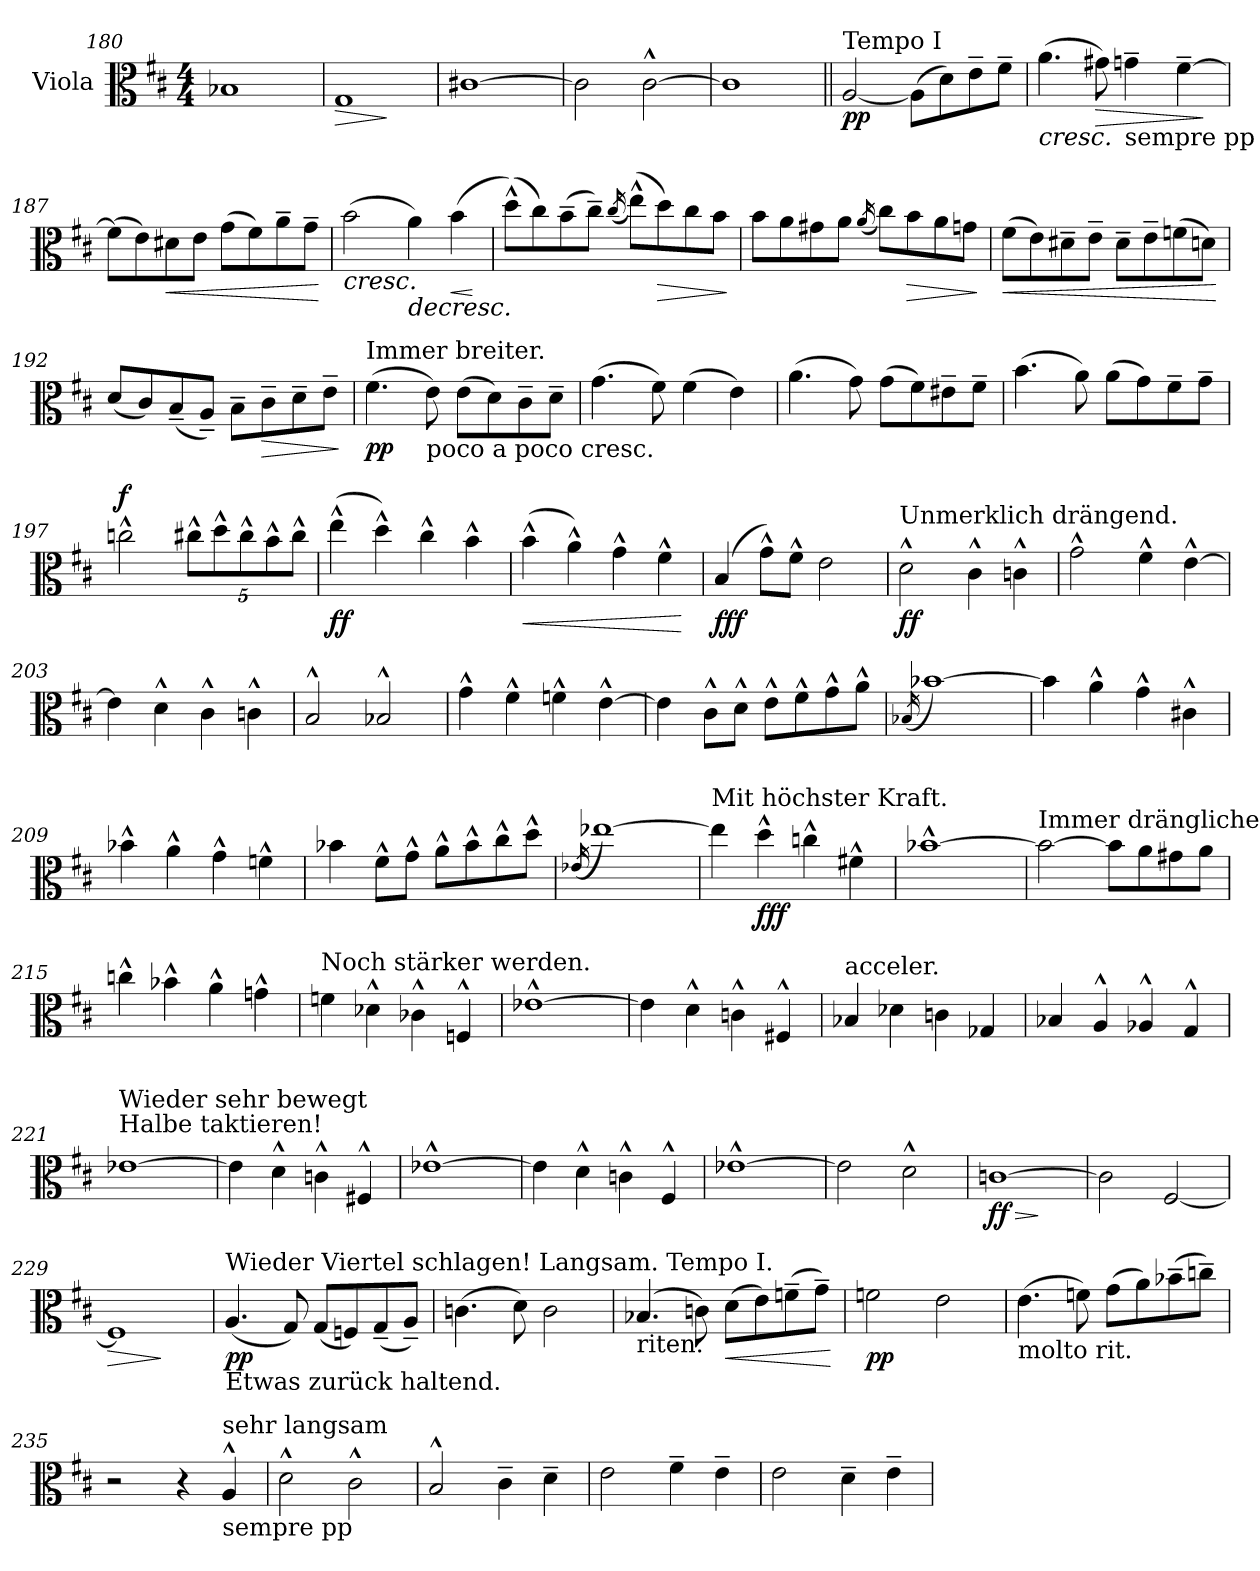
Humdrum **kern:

**kern	**dynam
*part1	*part1
*staff1	*staff1
*I"Viola	*
*I'Vla.	*
*clefC3	*
*k[f#c#]	*
*M4/4	*
=180	=180
1B-X	.
=181	=181
!	!LO:HP:b
1G	>
.	]
=182	=182
[1c#X	.
=183	=183
2c#\]	.
[2c#^^\	.
=184	=184
1c#]	.
=185||	=185||
!LO:TX:a:t=Tempo I	!
!	!LO:DY:b
[2A/	pp
(8A\L]	.
8d\)	.
8e~\	.
8f#~\J	.
!!LO:LB:g=z
=186	=186
!	!LO:HP:b
(4.a\	<
!	!LO:HP:b
8g#X\)	>
!LO:TX:b:t=sempre pp	!
4gn~\	.
[4f#~\	.
.	[ ]
=187	=187
(8f#\L]	.
8e\)	.
!	!LO:HP:b
8d#X\	<
8e\J	.
(8g\L	.
8f#\)	.
8a~\	.
8g~\J	.
.	[
=188	=188
!	!LO:HP:b
(2b\	<
!	!LO:HP:b
4a\)	>
!	!LO:HP:b
(4b\	<
.	[ ] [
=189	=189
(8dd^^\L)	.
8cc#\)	.
(8b~\	.
8cc#~\J)	.
(16qcc#/	.
(8ee^^\L)	.
!	!LO:HP:b
8dd\)	>
8cc#\	.
8b\J	.
.	]
=190	=190
8b\L	.
8a\	.
8g#X\	.
8a\J	.
(16qa/	.
8cc#\L)	.
!	!LO:HP:b
8b\	>
8a\	.
8gn\J	.
.	]
!!LO:LB:g=z
=191	=191
!	!LO:HP:b
(8f#\L	<
8e\)	.
8d#X~\	.
8e~\J	.
8d#~\L	.
8e~\	.
(8fn\	.
8dn\J)	.
.	[
=192	=192
(8d/L	.
8c#/)	.
(8B~/	.
8A~/J)	.
8B~\L	.
!	!LO:HP:b
8c#~\	>
8d~\	.
8e~\J	.
.	]
=193	=193
!LO:TX:a:t=Immer breiter.	!
!	!LO:DY:b
(4.f#\	pp
!LO:TX:b:t=poco    a    poco    cresc.	!
8e\)	.
(8e\L	.
8d\)	.
8c#~\	.
8d~\J	.
=194	=194
(4.g\	.
8f#\)	.
(4f#\	.
4e\)	.
=195	=195
(4.a\	.
8g\)	.
(8g\L	.
8f#\)	.
8e#X~\	.
8f#~\J	.
=196	=196
(4.b\	.
8a\)	.
(8a\L	.
8g\)	.
8f#~\	.
8g~\J	.
!!LO:LB:g=z
=197	=197
!	!LO:DY:a
2ccn^^\	f
*Xbrackettup	*
10cc#X^^\L	.
10dd^^\	.
10cc#^^\	.
10b^^\	.
10cc#^^\J	.
=198	=198
!	!LO:DY:b
(4ee^^\	ff
4dd^^\)	.
4cc#^^\	.
4b^^\	.
=199	=199
!	!LO:HP:b
(4b^^\	<
4a^^\)	.
4g^^\	.
4f#^^\	.
.	[
=200	=200
!	!LO:DY:b
(4B/	fff
8g^^\L)	.
8f#^^\J	.
2e\	.
=201	=201
!LO:TX:a:t=Unmerklich drängend.	!
!	!LO:DY:b
2d^^\	ff
4c#^^\	.
4cn^^\	.
=202	=202
2g^^\	.
4f#^^\	.
[4e^^\	.
=203	=203
4e\]	.
4d^^\	.
4c#^^\	.
4cn^^\	.
=204	=204
2B^^/	.
2B-X^^/	.
!!LO:LB:g=z
=205	=205
4g^^\	.
4f#^^\	.
4fn^^\	.
[4e^^\	.
=206	=206
4e\]	.
8c#^^\L	.
8d^^\J	.
8e^^\L	.
8f#^^\	.
8g^^\	.
8a^^\J	.
=207	=207
(16qB-X/	.
[1b-X)	.
=208	=208
4b-\]	.
4a^^\	.
4g^^\	.
4c#X^^\	.
=209	=209
4b-X^^\	.
4a^^\	.
4g^^\	.
4fn^^\	.
=210	=210
4b-X\	.
8f#^^\L	.
8g^^\J	.
8a^^\L	.
8b-^^\	.
8cc#^^\	.
8dd^^\J	.
=211	=211
(16qe-X/	.
[1ee-X)	.
!!LO:LB:g=z
=212	=212
!LO:TX:a:t=Mit höchster Kraft.	!
4ee-\]	.
!	!LO:DY:b
4dd^^\	fff
4ccn^^\	.
4f#X^^\	.
=213	=213
[1b-X^^	.
=214	=214
!LO:TX:a:t=Immer dränglicher	!
2b-\_	.
8b-\L]	.
8a\	.
8g#X\	.
8a\J	.
=215	=215
4ccn^^\	.
4b-X^^\	.
4a^^\	.
4gn^^\	.
=216	=216
!LO:TX:a:t=Noch stärker werden.	!
4fn\	.
4d-X^^\	.
4c-X^^\	.
4Fn^^/	.
=217	=217
[1e-X^^	.
=218	=218
4e-\]	.
4d^^\	.
4cn^^\	.
4F#X^^/	.
=219	=219
!LO:TX:a:t=acceler.	!
4B-X/	.
4d-X\	.
4cn\	.
4G-X/	.
!!LO:LB:g=z
=220	=220
4B-X/	.
4A^^/	.
4A-X^^/	.
4G^^/	.
=221	=221
!LO:TX:a:t=Halbe taktieren!	!
!LO:TX:a:t=Wieder sehr bewegt	!
[1e-X	.
=222	=222
4e-\]	.
4d^^\	.
4cn^^\	.
4F#X^^/	.
=223	=223
[1e-X^^	.
=224	=224
4e-\]	.
4d^^\	.
4cn^^\	.
4F#^^/	.
=225	=225
[1e-X^^	.
=226	=226
2e-\]	.
2d^^\	.
=227	=227
!	!LO:HP:b
!	!LO:DY:n=1:b
[1cn	> ff
.	]
=228	=228
2c\]	.
[2F#/	.
=229	=229
!	!LO:HP:b
1F#]	>
.	]
=230	=230
!LO:TX:a:t=Wieder Viertel schlagen! Langsam. Tempo I.	!
!LO:TX:b:t=Etwas zurück haltend.	!
!	!LO:DY:b
(4.A/	pp
8G/)	.
(8G/L	.
8Fn/)	.
(8G~/	.
8A~/J)	.
!!LO:PB:g=z
=231	=231
(4.cn\	.
8d\)	.
2c\	.
=232	=232
!LO:TX:b:t=riten.	!
(4.B-X/	.
8cn\)	.
!	!LO:HP:b
(8d\L	<
8e\)	.
(8fn~\	.
8g~\J)	.
.	[
=233	=233
!	!LO:DY:b
2fn\	pp
2e\	.
=234	=234
!LO:TX:b:t=molto rit.	!
(4.e\	.
8fn\)	.
(8g\L	.
8a\)	.
(8b-X~\	.
8ccn~\J)	.
=235	=235
2r	.
4r	.
!LO:TX:b:t=sempre pp	!
!LO:TX:a:t=sehr langsam	!
4A^^/	.
=236	=236
2d^^\	.
2c#^^\	.
=237	=237
2B^^/	.
4c#~\	.
4d~\	.
=238	=238
2e\	.
4f#~\	.
4e~\	.
=239	=239
2e\	.
4d~\	.
4e~\	.
=	=
*-	*-
